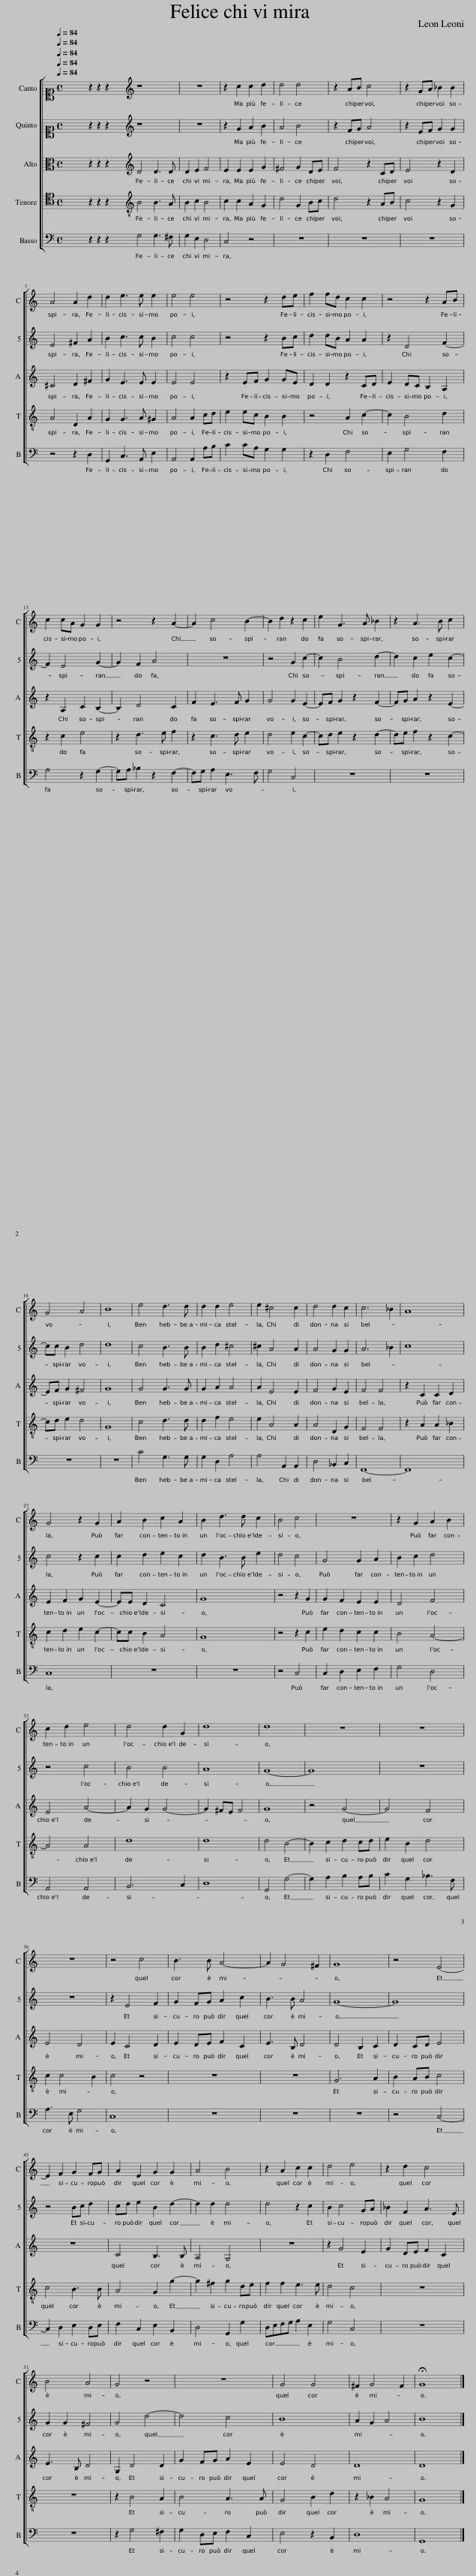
X:1
%%score [ 1 2 3 4 5 ]
L:1/8
Q:1/4=84
M:4/4
I:linebreak $
K:C
V:1 alto1
V:2 alto1
V:3 alto
V:4 tenor
V:5 bass
V:1
 x8 | z2 z2 z2 x2 | z8 | z8 | z2 c2 c2 d2 | %5
 d4 d4 | z2 AB c4 | z2 GA _B2 B2 |$ A4 A2 d2 | d2 e3 e e2 | %10
 e4 e4 | z4 z2 de | f2 fd c2 c2 | z4 z2 AB |$ c2 cA G2 G2 | %15
 z4 z2 A2- | A2 c4 B2- | B2 d2 z2 c2 | e2 G3 A _B2 | z2 A3 B c2 |$ %20
 G4 A4 | B8 | e4 d3 d | d2 d2 e4 | e2 ^c4 c2 | %25
 d4 d2 c2 | c6 _B2 | A8 |$ G4 z2 G2 | A2 B2 c2 A2 | %30
 B2 d3 d c2 | B4 c4 | z8 | z2 G2 A2 B2 |$ c2 d2 e4 | %35
 d4 d2 G2 | d8 | d8 | z8 | z8 |$ %40
 z8 | z4 c4 | B3 B A4- | A2 G4 ^F2 | G8 | %45
 z4 E4- |$ E2 F2 G2 FG | A2 E2 G2 G2 | A4 B4 | z2 A2 c2 c2 | %50
 d4 e4 | z2 d2 c4 |$ B4 A4 | G4 z4 | z8 | %55
 G4 G4 | ^F2 G4 F2 | !fermata!G8 |] %58
V:2
 x8 | z2 z2 z2 x2 | z8 | z8 | z2 G2 A2 B2 | %5
 A4 B4 | z2 FG A4 | z2 EF G2 G2 |$ E4 ^F2 A2 | B2 c3 c B2 | %10
 c4 c4 | z4 z2 Bc | d2 dB A2 A2 | z2 D4 F2- |$ F2 E4 G2- | %15
 G2 F2 A4 | z8 | z4 G2 c2- | c2 B4 d2- | d2 c2 e2 c2- |$ %20
 cc B2 d4 | d8 | c4 B3 B | B2 d2 ^c4 | ^c2 A4 A2 | %25
 A4 G2 G2 | A6 _B2 | c8 |$ c4 z2 c2 | c2 d2 e2 c2 | %30
 d2 B3 B e2 | d4 c4 | G4 G2 A2 | B2 c2 d4 |$ z4 c4 | %35
 B4 B4 | A8 | G8- | G8 | z8 |$ %40
 z8 | z2 E4 F2 | G2 FG A2 c2 | B3 B A4 | G8- | %45
 G8 |$ z4 Bc d2 | cd e2 B2 d2- | d2 d2 d4 | d4 z2 c2 | %50
 B2 c4 GA | _B2 F2 A3 E |$ G2 G2 ^F4 | G4 d4- | d4 c4 | %55
 B8 | A2 G2 A4 | B8 |] %58
V:3
 x8 | z2 z2 z2 x2 | D4 D3 D | D2 E2 F4 | E2 E2 E2 G2 | %5
 ^F4 G2 DE | F4 z2 CD | E4 z2 D2 |$ ^C4 D2 ^F2 | G2 E3 E E2 | %10
 E4 E4 | z2 EF G2 GE | D2 D2 z2 CD | E2 DC B,2 A,2 |$ z2 A,2 C2 B,2- | %15
 B,2 D4 C2 | F2 E3 F G2 | G4 G2 E2- | EF G2 z2 F2- | FG A2 z2 E2- |$ %20
 EF G2 ^F4 | G8 | G4 G3 G | G2 A2 A4 | A2 E4 E2 | %25
 F4 G2 E2 | F4 F4 | z2 C2 C2 D2 |$ E2 F2 G2 E2- | EE D2 C4 | %30
 G8 | z4 z2 G2 | G2 F2 E2 E2 | D4 F4 |$ E4 A4- | %35
 A2 G2 G4- | G2 ^FE F4 | G8 | z4 G4- | G4 F4 |$ %40
 E4 D4 | E2 C4 D2 | E2 DE F2 C2 | E3 B, D4 | D4 B,2 C2 | %45
 D2 CD E4 |$ z8 | C4 B,3 B, | A,4 G,4 | z8 | %50
 z2 G4 E2 | G2 DE F2 C2 |$ E3 B, D4 | G,2 D4 D2 | G2 FG A2 E2 | %55
 E4 D4 | D8 | D8 |] %58
V:4
 x8 | z2 z2 z2 x2 | B,4 B,3 A, | B,2 C2 B,4 | C2 C2 A,2 G,2 | %5
 D4 G,2 B,C | D4 z2 A,B, | C4 z2 G,2 |$ A,4 D,2 A,2 | G,2 G,3 A, ^G,2 | %10
 A,4 A,2 CD | E2 EC B,2 B,2 | z4 A,2 C2- | C2 B,4 D2 |$ z2 C2 E4 | %15
 z2 D3 E F2 | z2 C3 D E2 | D4 E2 C2- | CD E2 z2 D2- | DE F2 z2 C2- |$ %20
 CD E2 D4 | G,8 | C4 D3 D | D2 F2 E4 | E2 A,4 A,2 | %25
 A,4 D,2 G,2 | F,4 F,4 | z2 A,2 A,2 _B,2 |$ C2 D2 E2 C2- | CC B,2 A,4 | %30
 G,8 | z4 z2 C2 | E2 D2 C2 C2 | B,4 A,4- |$ A,4 A,4 | %35
 D8 | D8 | D4 B,4- | B,2 C2 D2 CD | E2 B,2 D4 |$ %40
 C2 C4 B,2 | C4 z4 | z8 | z8 | G,6 A,2 | %45
 B,2 A,B, C4 |$ C4 B,3 B, | A,4 G,2 G2- | G2 ^F2 G2 DE | F2 F2 E3 E | %50
 D4 C4 | z8 |$ z8 | z2 B,4 A,2 | B,4 A,3 A, | %55
 G,4 B,2 D2 | z2 _B,2 A,4 | G,8 |] %58
V:5
 x8 | z2 z2 z2 x2 | G,4 G,3 ^F, | G,2 E,2 D,4 | C,4 z4 | %5
 z8 | z8 | z8 |$ z4 z2 D,2 | G,,2 C,3 A,, E,2 | %10
 A,,4 A,,2 A,B, | C2 CA, G,2 G,2 | z2 D,2 F,4 | E,2 G,4 F,2 |$ A,4 z2 G,2- | %15
 G,A, _B,2 z2 F,2- | F,G, A,2 E,3 F, | G,4 C,4 | z8 | z8 |$ %20
 z8 | z8 | C4 G,3 G, | G,2 D,2 A,4 | A,4 A,,2 A,,2 | %25
 D,4 _B,,2 C,2 | F,,8- | F,,8 |$ C,8 | z8 | %30
 z8 | z4 C,4 | C,2 D,2 E,2 F,2 | G,4 D,4 |$ A,,4 A,,4 | %35
 B,,6 C,2 | D,8 | G,,4 G,4- | G,2 A,2 B,2 A,B, | C2 G,2 _B,3 F, |$ %40
 A,3 E, G,4 | C,8 | z8 | z8 | z8 | %45
 z4 C,4- |$ C,2 D,2 E,2 D,E, | F,2 C,2 E,2 B,,2 | D,4 G,,2 G,2 | D,E,F,G, A,2 E,2 | %50
 G,4 C,4 | z8 |$ z8 | z2 G,4 ^F,2 | G,2 D,E, F,2 C,2 | %55
 E,4 z2 B,,2 | D,8 | G,,8 |] %58
